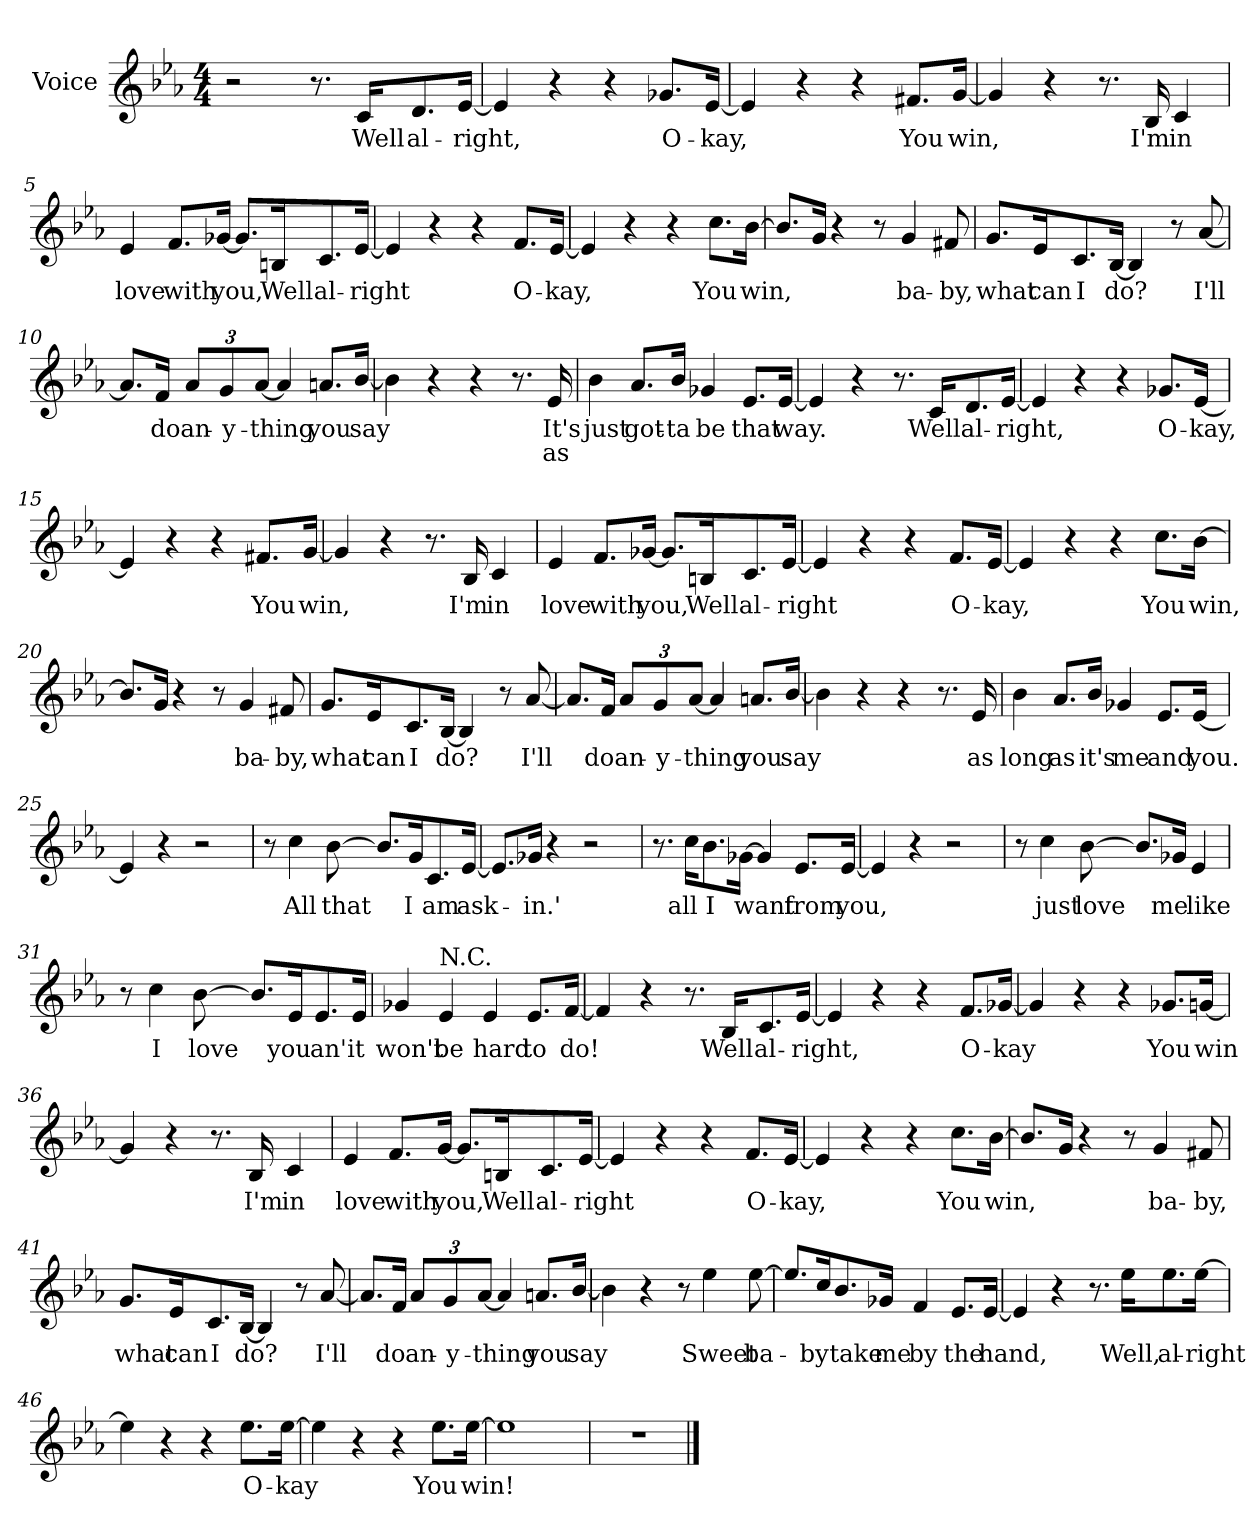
**kern	**text	**text
*part1	*part1	*part1
*staff1	*staff1	*staff1
*I"Voice	*	*
*I'Vo.	*	*
*clefG2	*	*
*k[b-e-a-]	*	*
*E-:	*	*
*M4/4	*	*
=1	=1	=1
2r	.	.
8.r	.	.
16c/KL	Well	.
8.d/	al-	.
[16e-/Jk	-right,	.
=2	=2	=2
4e-/]	.	.
4r	.	.
4r	.	.
8.g-X/L	O-	.
[16e-/Jk	-kay,	.
=3	=3	=3
4e-/]	.	.
4r	.	.
4r	.	.
8.f#X/L	You	.
[16g/Jk	win,	.
=4	=4	=4
4g/]	.	.
4r	.	.
8.r	.	.
16B-/	I'm	.
4c/	in	.
!!LO:LB:g=z
=5	=5	=5
4e-/	love	.
8.f/L	with	.
[16g-X/Jk	you,	.
8.g-/L]	.	.
16Bn/K	Well	.
8.c/	al-	.
[16e-/Jk	-right	.
=6	=6	=6
4e-/]	.	.
4r	.	.
4r	.	.
8.f/L	O-	.
[16e-/Jk	-kay,	.
=7	=7	=7
4e-/]	.	.
4r	.	.
4r	.	.
8.cc\L	You	.
[16b-\Jk	win,	.
=8	=8	=8
8.b-/L]	.	.
16g/Jk	.	.
4r	.	.
8r	.	.
4g/	ba-	.
8f#X/	-by,	.
!!LO:LB:g=z
=9	=9	=9
8.g/L	what	.
16e-/K	can	.
8.c/	I	.
[16B-/Jk	do?	.
4B-/]	.	.
8r	.	.
[8a-/	I'll	.
=10	=10	=10
8.a-/L]	.	.
16f/Jk	do	.
*Xbrackettup	*	*
12a-/L	an-	.
12g/	-y-	.
[12a-/J	-thing	.
4a-/]	.	.
8.an/L	you	.
[16b-/Jk	say	.
=11	=11	=11
4b-\]	.	.
4r	.	.
4r	.	.
8.r	.	.
16e-/	It's	as
!!LO:LB:g=z
=12	=12	=12
4b-\	just	.
8.a-/L	got-	.
16b-/Jk	-ta	.
4g-X/	be	.
8.e-/L	that	.
[16e-/Jk	way.	.
=13	=13	=13
4e-/]	.	.
4r	.	.
8.r	.	.
16c/KL	Well	.
8.d/	al-	.
[16e-/Jk	-right,	.
=14	=14	=14
4e-/]	.	.
4r	.	.
4r	.	.
8.g-X/L	O-	.
[16e-/Jk	-kay,	.
=15	=15	=15
4e-/]	.	.
4r	.	.
4r	.	.
8.f#X/L	You	.
[16g/Jk	win,	.
!!LO:LB:g=z
=16	=16	=16
4g/]	.	.
4r	.	.
8.r	.	.
16B-/	I'm	.
4c/	in	.
=17	=17	=17
4e-/	love	.
8.f/L	with	.
[16g-X/Jk	you,	.
8.g-/L]	.	.
16Bn/K	Well	.
8.c/	al-	.
[16e-/Jk	-right	.
=18	=18	=18
4e-/]	.	.
4r	.	.
4r	.	.
8.f/L	O-	.
[16e-/Jk	-kay,	.
=19	=19	=19
4e-/]	.	.
4r	.	.
4r	.	.
8.cc\L	You	.
[16b-\Jk	win,	.
!!LO:LB:g=z
=20	=20	=20
8.b-/L]	.	.
16g/Jk	.	.
4r	.	.
8r	.	.
4g/	ba-	.
8f#X/	-by,	.
=21	=21	=21
8.g/L	what	.
16e-/K	can	.
8.c/	I	.
[16B-/Jk	do?	.
4B-/]	.	.
8r	.	.
[8a-/	I'll	.
=22	=22	=22
8.a-/L]	.	.
16f/Jk	do	.
12a-/L	an-	.
12g/	-y-	.
[12a-/J	-thing	.
4a-/]	.	.
8.an/L	you	.
[16b-/Jk	say	.
=23	=23	=23
4b-\]	.	.
4r	.	.
4r	.	.
8.r	.	.
16e-/	as	.
!!LO:LB:g=z
=24	=24	=24
4b-\	long	.
8.a-/L	as	.
16b-/Jk	it's	.
4g-X/	me	.
8.e-/L	and	.
[16e-/Jk	you.	.
=25	=25	=25
4e-/]	.	.
4r	.	.
2r	.	.
=26	=26	=26
8r	.	.
4cc\	All	.
[8b-\	that	.
8.b-/L]	.	.
16g/K	I	.
8.c/	am	.
[16e-/Jk	ask-	.
=27	=27	=27
8.e-/L]	.	.
16g-X/Jk	-in.'	.
4r	.	.
2r	.	.
!!LO:PB:g=z
=28	=28	=28
8.r	.	.
16cc\KL	all	.
8.b-\	I	.
[16g-X\Jk	want	.
4g-/]	.	.
8.e-/L	from	.
[16e-/Jk	you,	.
=29	=29	=29
4e-/]	.	.
4r	.	.
2r	.	.
=30	=30	=30
8r	.	.
4cc\	just	.
[8b-\	love	.
8.b-/L]	.	.
16g-X/Jk	me	.
4e-/	like	.
=31	=31	=31
8r	.	.
4cc\	I	.
[8b-\	love	.
8.b-/L]	.	.
16e-/K	you	.
8.e-/	an'	.
16e-/Jk	it	.
!!LO:LB:g=z
=32	=32	=32
4g-X/	won't	.
!LO:TX:a:t=N.C.	!	!
4e-/	be	.
4e-/	hard	.
8.e-/L	to	.
[16f/Jk	do!	.
=33	=33	=33
4f/]	.	.
4r	.	.
8.r	.	.
16B-/KL	Well	.
8.c/	al-	.
[16e-/Jk	right,	.
=34	=34	=34
4e-/]	.	.
4r	.	.
4r	.	.
8.f/L	O-	.
[16g-X/Jk	-kay	.
=35	=35	=35
4g-/]	.	.
4r	.	.
4r	.	.
8.g-X/L	You	.
[16gn/Jk	win	.
!!LO:LB:g=z
=36	=36	=36
4g/]	.	.
4r	.	.
8.r	.	.
16B-/	I'm	.
4c/	in	.
=37	=37	=37
4e-/	love	.
8.f/L	with	.
[16g/Jk	you,	.
8.g/L]	.	.
16Bn/K	Well	.
8.c/	al-	.
[16e-/Jk	-right	.
=38	=38	=38
4e-/]	.	.
4r	.	.
4r	.	.
8.f/L	O-	.
[16e-/Jk	-kay,	.
=39	=39	=39
4e-/]	.	.
4r	.	.
4r	.	.
8.cc\L	You	.
[16b-\Jk	win,	.
!!LO:LB:g=z
=40	=40	=40
8.b-/L]	.	.
16g/Jk	.	.
4r	.	.
8r	.	.
4g/	ba-	.
8f#X/	-by,	.
=41	=41	=41
8.g/L	what	.
16e-/K	can	.
8.c/	I	.
[16B-/Jk	do?	.
4B-/]	.	.
8r	.	.
[8a-/	I'll	.
=42	=42	=42
8.a-/L]	.	.
16f/Jk	do	.
12a-/L	an-	.
12g/	-y-	.
[12a-/J	-thing	.
4a-/]	.	.
8.an/L	you	.
[16b-/Jk	say	.
!!LO:LB:g=z
=43	=43	=43
4b-\]	.	.
4r	.	.
8r	.	.
4ee-\	Sweet	.
[8ee-\	ba-	.
=44	=44	=44
8.ee-/L]	.	.
16cc/K	-by	.
8.b-/	take	.
16g-X/Jk	me	.
4f/	by	.
8.e-/L	the	.
[16e-/Jk	hand,	.
=45	=45	=45
4e-/]	.	.
4r	.	.
8.r	.	.
16ee-\KL	Well,	.
8.ee-\	al-	.
[16ee-\Jk	-right	.
=46	=46	=46
4ee-\]	.	.
4r	.	.
4r	.	.
8.ee-\L	O-	.
[16ee-\Jk	-kay	.
!!LO:LB:g=z
=47	=47	=47
4ee-\]	.	.
4r	.	.
4r	.	.
8.ee-\L	You	.
[16ee-\Jk	win!	.
=48	=48	=48
1ee-]	.	.
=49	=49	=49
1r	.	.
==	==	==
*-	*-	*-
